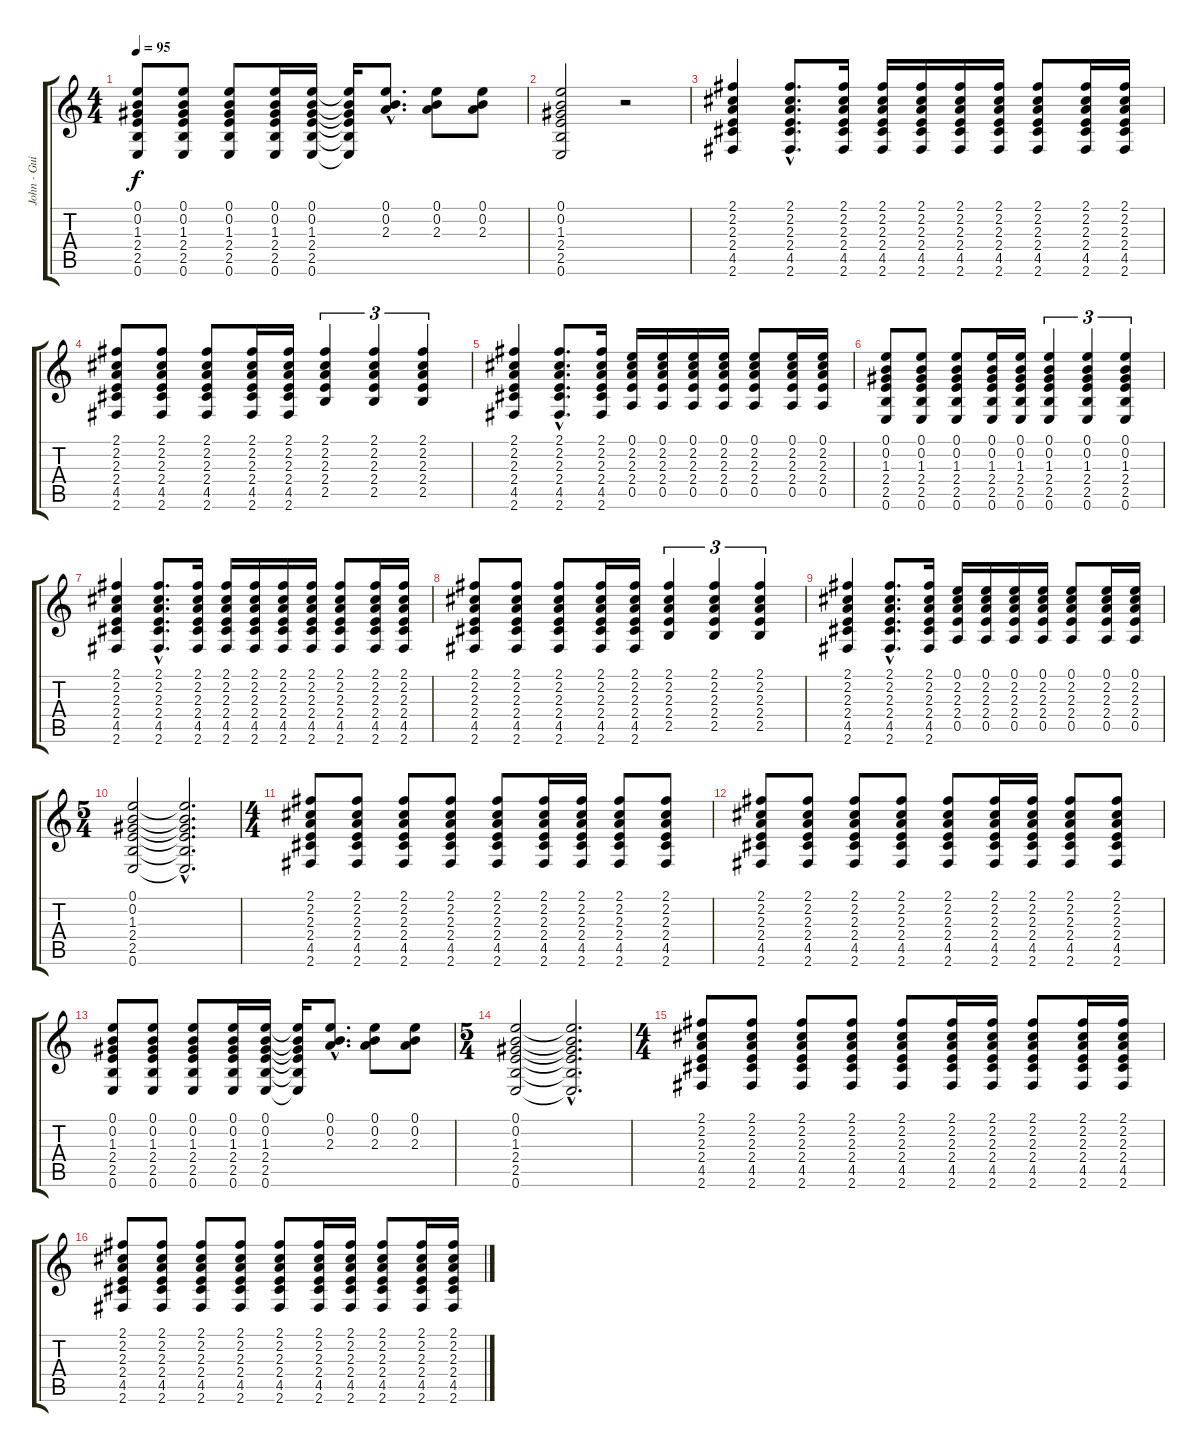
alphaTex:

\track ("John - Guitar" "John - Gui") {instrument acousticguitarnylon}
\staff {score tabs}
\tuning (E4 B3 G3 D3 A2 E2) {hide}
\ts (4 4)
\tempo 95
\clef g2
\ks c
(0.1 0.2 1.3 2.4 2.5 0.6).8{dy f} (0.1 0.2 1.3 2.4 2.5 0.6).8 (0.1 0.2 1.3 2.4 2.5 0.6).8 (0.1 0.2 1.3 2.4 2.5 0.6).16 (0.1 0.2 1.3 2.4 2.5 0.6).16 (0.1{t} 0.2{t} 1.3{t} 2.4{t} 2.5{t} 0.6{t}).16 (0.1{hac} 0.2{hac} 2.3{hac}).8{d} (0.1 0.2 2.3).8 (0.1 0.2 2.3).8 |
(0.1 0.2 1.3 2.4 2.5 0.6).2 r.2 |
(2.1 2.2 2.3 2.4 4.5 2.6).4 (2.1{hac} 2.2{hac} 2.3{hac} 2.4{hac} 4.5{hac} 2.6{hac}).8{d} (2.1 2.2 2.3 2.4 4.5 2.6).16 (2.1 2.2 2.3 2.4 4.5 2.6).16 (2.1 2.2 2.3 2.4 4.5 2.6).16 (2.1 2.2 2.3 2.4 4.5 2.6).16 (2.1 2.2 2.3 2.4 4.5 2.6).16 (2.1 2.2 2.3 2.4 4.5 2.6).8 (2.1 2.2 2.3 2.4 4.5 2.6).16 (2.1 2.2 2.3 2.4 4.5 2.6).16 |
(2.1 2.2 2.3 2.4 4.5 2.6).8 (2.1 2.2 2.3 2.4 4.5 2.6).8 (2.1 2.2 2.3 2.4 4.5 2.6).8 (2.1 2.2 2.3 2.4 4.5 2.6).16 (2.1 2.2 2.3 2.4 4.5 2.6).16 (2.1 2.2 2.3 2.4 2.5).4{tu (3 2)} (2.1 2.2 2.3 2.4 2.5).4{tu (3 2)} (2.1 2.2 2.3 2.4 2.5).4{tu (3 2)} |
(2.1 2.2 2.3 2.4 4.5 2.6).4 (2.1{hac} 2.2{hac} 2.3{hac} 2.4{hac} 4.5{hac} 2.6{hac}).8{d} (2.1 2.2 2.3 2.4 4.5 2.6).16 (0.1 2.2 2.3 2.4 0.5).16 (0.1 2.2 2.3 2.4 0.5).16 (0.1 2.2 2.3 2.4 0.5).16 (0.1 2.2 2.3 2.4 0.5).16 (0.1 2.2 2.3 2.4 0.5).8 (0.1 2.2 2.3 2.4 0.5).16 (0.1 2.2 2.3 2.4 0.5).16 |
(0.1 0.2 1.3 2.4 2.5 0.6).8 (0.1 0.2 1.3 2.4 2.5 0.6).8 (0.1 0.2 1.3 2.4 2.5 0.6).8 (0.1 0.2 1.3 2.4 2.5 0.6).16 (0.1 0.2 1.3 2.4 2.5 0.6).16 (0.1 0.2 1.3 2.4 2.5 0.6).4{tu (3 2)} (0.1 0.2 1.3 2.4 2.5 0.6).4{tu (3 2)} (0.1 0.2 1.3 2.4 2.5 0.6).4{tu (3 2)} |
(2.1 2.2 2.3 2.4 4.5 2.6).4 (2.1{hac} 2.2{hac} 2.3{hac} 2.4{hac} 4.5{hac} 2.6{hac}).8{d} (2.1 2.2 2.3 2.4 4.5 2.6).16 (2.1 2.2 2.3 2.4 4.5 2.6).16 (2.1 2.2 2.3 2.4 4.5 2.6).16 (2.1 2.2 2.3 2.4 4.5 2.6).16 (2.1 2.2 2.3 2.4 4.5 2.6).16 (2.1 2.2 2.3 2.4 4.5 2.6).8 (2.1 2.2 2.3 2.4 4.5 2.6).16 (2.1 2.2 2.3 2.4 4.5 2.6).16 |
(2.1 2.2 2.3 2.4 4.5 2.6).8 (2.1 2.2 2.3 2.4 4.5 2.6).8 (2.1 2.2 2.3 2.4 4.5 2.6).8 (2.1 2.2 2.3 2.4 4.5 2.6).16 (2.1 2.2 2.3 2.4 4.5 2.6).16 (2.1 2.2 2.3 2.4 2.5).4{tu (3 2)} (2.1 2.2 2.3 2.4 2.5).4{tu (3 2)} (2.1 2.2 2.3 2.4 2.5).4{tu (3 2)} |
(2.1 2.2 2.3 2.4 4.5 2.6).4 (2.1{hac} 2.2{hac} 2.3{hac} 2.4{hac} 4.5{hac} 2.6{hac}).8{d} (2.1 2.2 2.3 2.4 4.5 2.6).16 (0.1 2.2 2.3 2.4 0.5).16 (0.1 2.2 2.3 2.4 0.5).16 (0.1 2.2 2.3 2.4 0.5).16 (0.1 2.2 2.3 2.4 0.5).16 (0.1 2.2 2.3 2.4 0.5).8 (0.1 2.2 2.3 2.4 0.5).16 (0.1 2.2 2.3 2.4 0.5).16 |
\ts (5 4)
(0.1 0.2 1.3 2.4 2.5 0.6).2 (0.1{hac t} 0.2{hac t} 1.3{hac t} 2.4{hac t} 2.5{hac t} 0.6{hac t}).2{d} |
\ts (4 4)
(2.1 2.2 2.3 2.4 4.5 2.6).8 (2.1 2.2 2.3 2.4 4.5 2.6).8 (2.1 2.2 2.3 2.4 4.5 2.6).8 (2.1 2.2 2.3 2.4 4.5 2.6).8 (2.1 2.2 2.3 2.4 4.5 2.6).8 (2.1 2.2 2.3 2.4 4.5 2.6).16 (2.1 2.2 2.3 2.4 4.5 2.6).16 (2.1 2.2 2.3 2.4 4.5 2.6).8 (2.1 2.2 2.3 2.4 4.5 2.6).8 |
(2.1 2.2 2.3 2.4 4.5 2.6).8 (2.1 2.2 2.3 2.4 4.5 2.6).8 (2.1 2.2 2.3 2.4 4.5 2.6).8 (2.1 2.2 2.3 2.4 4.5 2.6).8 (2.1 2.2 2.3 2.4 4.5 2.6).8 (2.1 2.2 2.3 2.4 4.5 2.6).16 (2.1 2.2 2.3 2.4 4.5 2.6).16 (2.1 2.2 2.3 2.4 4.5 2.6).8 (2.1 2.2 2.3 2.4 4.5 2.6).8 |
(0.1 0.2 1.3 2.4 2.5 0.6).8 (0.1 0.2 1.3 2.4 2.5 0.6).8 (0.1 0.2 1.3 2.4 2.5 0.6).8 (0.1 0.2 1.3 2.4 2.5 0.6).16 (0.1 0.2 1.3 2.4 2.5 0.6).16 (0.1{t} 0.2{t} 1.3{t} 2.4{t} 2.5{t} 0.6{t}).16 (0.1{hac} 0.2{hac} 2.3{hac}).8{d} (0.1 0.2 2.3).8 (0.1 0.2 2.3).8 |
\ts (5 4)
(0.1 0.2 1.3 2.4 2.5 0.6).2 (0.1{hac t} 0.2{hac t} 1.3{hac t} 2.4{hac t} 2.5{hac t} 0.6{hac t}).2{d} |
\ts (4 4)
(2.1 2.2 2.3 2.4 4.5 2.6).8 (2.1 2.2 2.3 2.4 4.5 2.6).8 (2.1 2.2 2.3 2.4 4.5 2.6).8 (2.1 2.2 2.3 2.4 4.5 2.6).8 (2.1 2.2 2.3 2.4 4.5 2.6).8 (2.1 2.2 2.3 2.4 4.5 2.6).16 (2.1 2.2 2.3 2.4 4.5 2.6).16 (2.1 2.2 2.3 2.4 4.5 2.6).8 (2.1 2.2 2.3 2.4 4.5 2.6).16 (2.1 2.2 2.3 2.4 4.5 2.6).16 |
(2.1 2.2 2.3 2.4 4.5 2.6).8 (2.1 2.2 2.3 2.4 4.5 2.6).8 (2.1 2.2 2.3 2.4 4.5 2.6).8 (2.1 2.2 2.3 2.4 4.5 2.6).8 (2.1 2.2 2.3 2.4 4.5 2.6).8 (2.1 2.2 2.3 2.4 4.5 2.6).16 (2.1 2.2 2.3 2.4 4.5 2.6).16 (2.1 2.2 2.3 2.4 4.5 2.6).8 (2.1 2.2 2.3 2.4 4.5 2.6).16 (2.1 2.2 2.3 2.4 4.5 2.6).16
